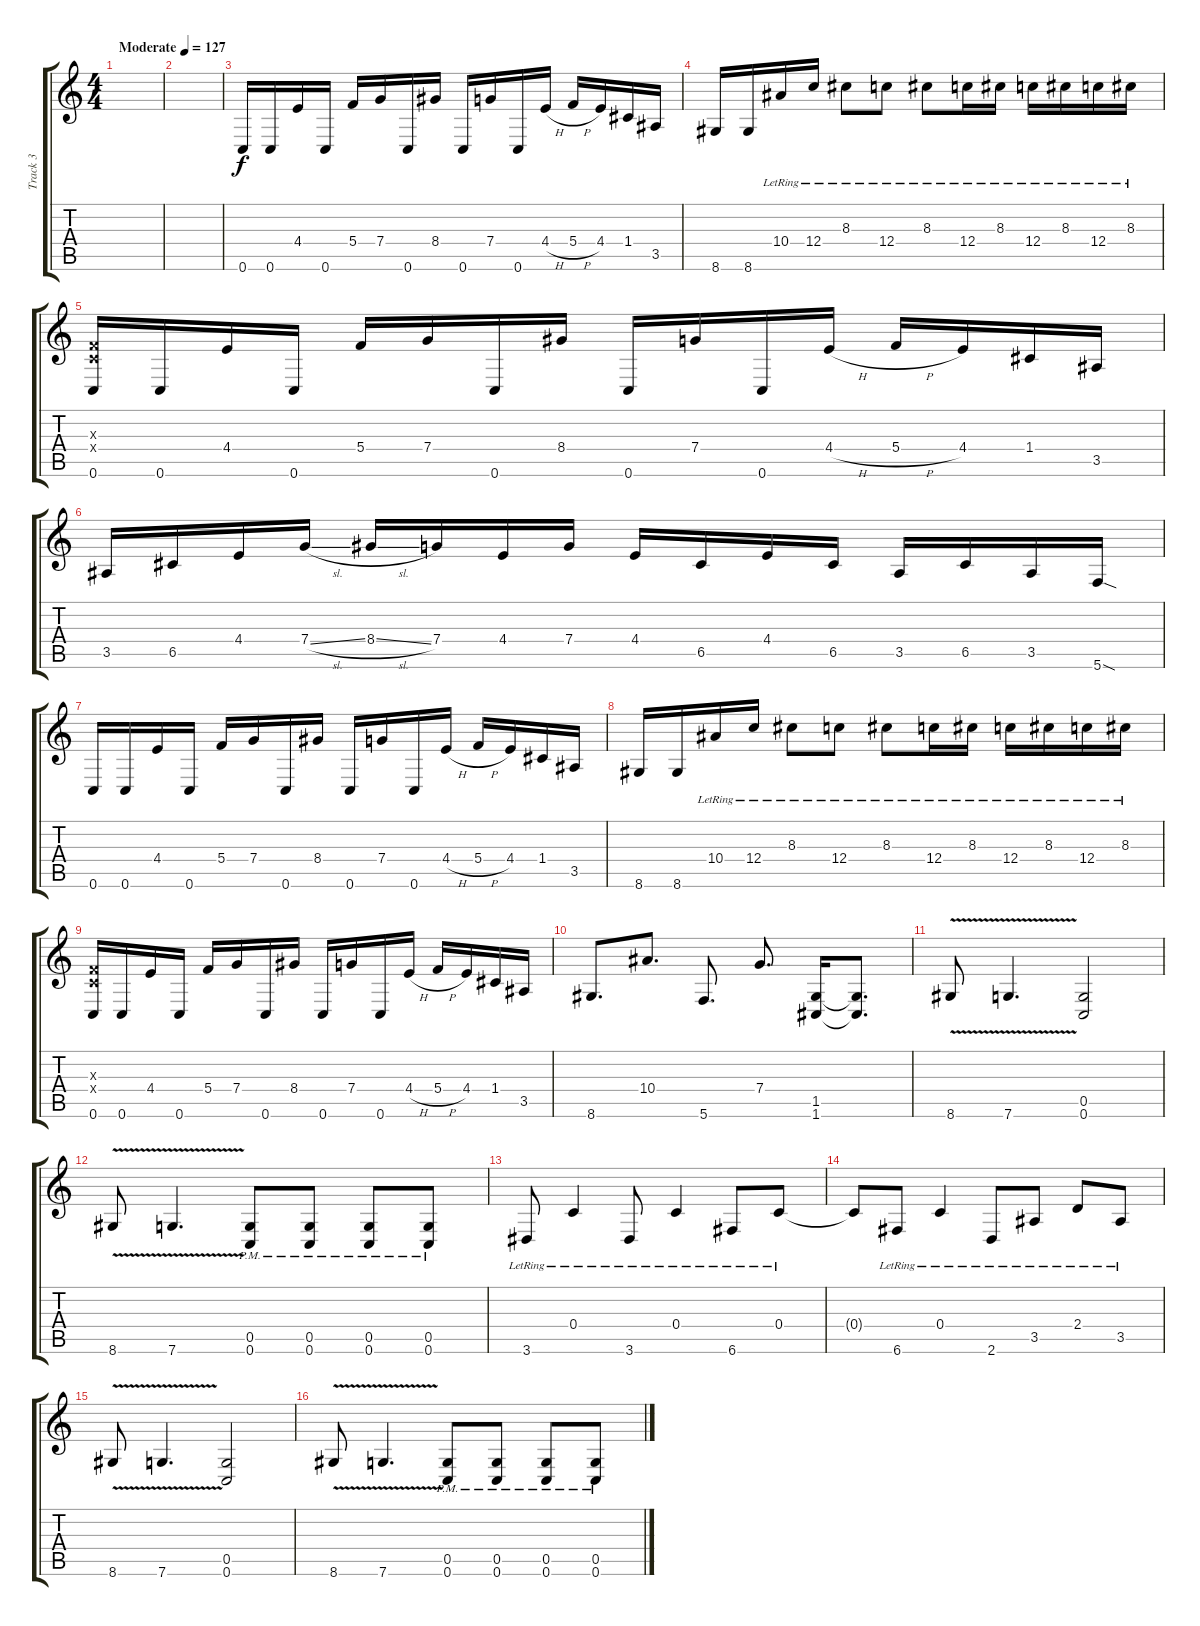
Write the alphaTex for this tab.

\track ("Track 3" "Track 3") {instrument distortionguitar}
\staff {score tabs}
\tuning (D4 A3 F3 C3 G2 C2) {hide}
\ts (4 4)
\tempo (127 "Moderate")
\clef g2
\ks c
|
|
0.6.16 0.6.16 4.4.16 0.6.16 5.4.16 7.4.16 0.6.16 8.4.16 0.6.16 7.4.16 0.6.16 4.4{h}.16 5.4{h}.16 4.4.16 1.4.16 3.5.16 |
8.6.16 8.6.16 10.4{lr}.16 12.4{lr}.16 8.3{lr}.8 12.4{lr}.8 8.3{lr}.8 12.4{lr}.16 8.3{lr}.16 12.4{lr}.16 8.3{lr}.16 12.4{lr}.16 8.3{lr}.16 |
(0.3{x} 0.4{x} 0.6).16 0.6.16 4.4.16 0.6.16 5.4.16 7.4.16 0.6.16 8.4.16 0.6.16 7.4.16 0.6.16 4.4{h}.16 5.4{h}.16 4.4.16 1.4.16 3.5.16 |
3.5.16 6.5.16 4.4.16 7.4{sl}.16 8.4{sl}.16 7.4.16 4.4.16 7.4.16 4.4.16 6.5.16 4.4.16 6.5.16 3.5.16 6.5.16 3.5.16 5.6{sod}.16 |
0.6.16 0.6.16 4.4.16 0.6.16 5.4.16 7.4.16 0.6.16 8.4.16 0.6.16 7.4.16 0.6.16 4.4{h}.16 5.4{h}.16 4.4.16 1.4.16 3.5.16 |
8.6.16 8.6.16 10.4{lr}.16 12.4{lr}.16 8.3{lr}.8 12.4{lr}.8 8.3{lr}.8 12.4{lr}.16 8.3{lr}.16 12.4{lr}.16 8.3{lr}.16 12.4{lr}.16 8.3{lr}.16 |
(0.3{x} 0.4{x} 0.6).16 0.6.16 4.4.16 0.6.16 5.4.16 7.4.16 0.6.16 8.4.16 0.6.16 7.4.16 0.6.16 4.4{h}.16 5.4{h}.16 4.4.16 1.4.16 3.5.16 |
8.6.8{d} 10.4.8{d} 5.6.8{d} 7.4.8{d} (1.5 1.6).16 (1.5{t} 1.6{t}).8{d} |
8.6{v}.8 7.6{v}.4{d} (0.5 0.6).2 |
8.6{v}.8 7.6{v}.4{d} (0.5{pm} 0.6{pm}).8 (0.5{pm} 0.6{pm}).8 (0.5{pm} 0.6{pm}).8 (0.5{pm} 0.6{pm}).8 |
3.6{lr}.8 0.4{lr}.4 3.6{lr}.8 0.4{lr}.4 6.6{lr}.8 0.4{lr}.8 |
0.4{t}.8 6.6{lr}.8 0.4{lr}.4 2.6{lr}.8 3.5{lr}.8 2.4{lr}.8 3.5{lr}.8 |
8.6{v}.8 7.6{v}.4{d} (0.5 0.6).2 |
8.6{v}.8 7.6{v}.4{d} (0.5{pm} 0.6{pm}).8 (0.5{pm} 0.6{pm}).8 (0.5{pm} 0.6{pm}).8 (0.5{pm} 0.6{pm}).8
